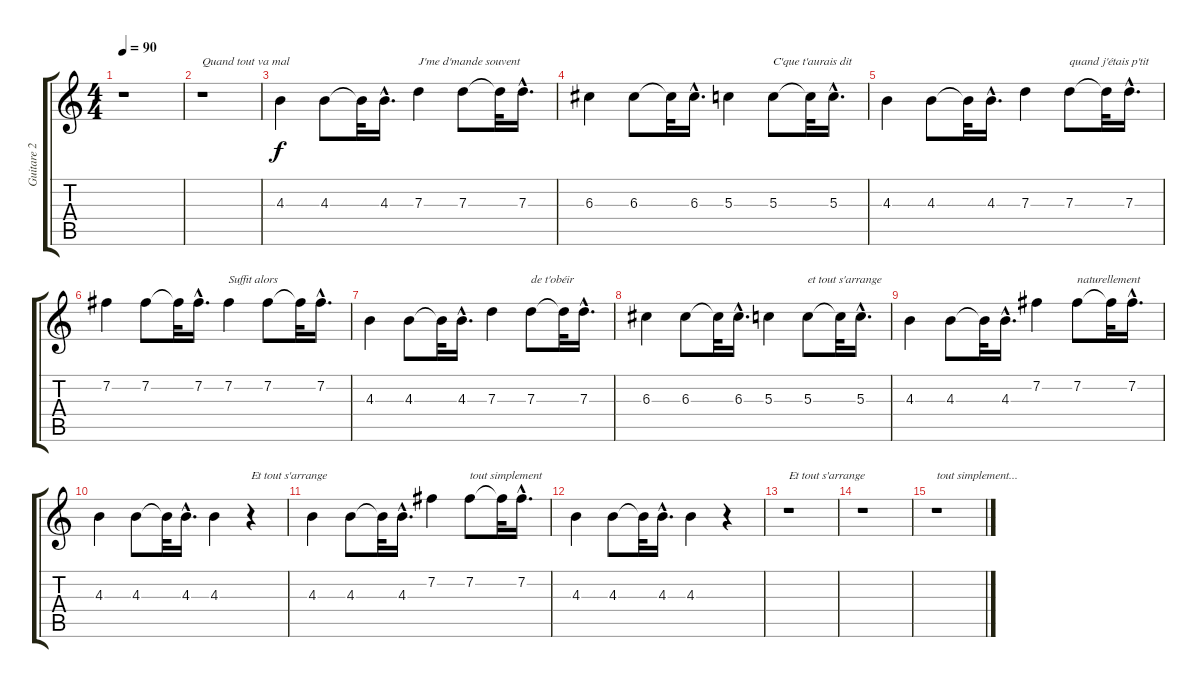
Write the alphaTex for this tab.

\track ("Guitare 2" "Guitare 2") {instrument electricguitarclean}
\staff {score tabs}
\tuning (E4 B3 G3 D3 A2 E2) {hide}
\ts (4 4)
\tempo 90
\clef g2
\ks c
r.1{dy f} |
r.1{txt "Quand tout va mal"} |
4.3.4 4.3.8 4.3{t}.32 4.3{hac}.16{d} 7.3.4{txt "J'me d'mande souvent"} 7.3.8 7.3{t}.32 7.3{hac}.16{d} |
6.3.4 6.3.8 6.3{t}.32 6.3{hac}.16{d} 5.3.4 5.3.8{txt "C'que t'aurais dit"} 5.3{t}.32 5.3{hac}.16{d} |
4.3.4 4.3.8 4.3{t}.32 4.3{hac}.16{d} 7.3.4 7.3.8{txt "quand j'étais p'tit"} 7.3{t}.32 7.3{hac}.16{d} |
7.2.4 7.2.8 7.2{t}.32 7.2{hac}.16{d} 7.2.4{txt "Suffit alors"} 7.2.8 7.2{t}.32 7.2{hac}.16{d} |
4.3.4 4.3.8 4.3{t}.32 4.3{hac}.16{d} 7.3.4 7.3.8{txt "de t'obéir"} 7.3{t}.32 7.3{hac}.16{d} |
6.3.4 6.3.8 6.3{t}.32 6.3{hac}.16{d} 5.3.4 5.3.8{txt "et tout s'arrange"} 5.3{t}.32 5.3{hac}.16{d} |
4.3.4 4.3.8 4.3{t}.32 4.3{hac}.16{d} 7.2.4 7.2.8{txt "naturellement"} 7.2{t}.32 7.2{hac}.16{d} |
4.3.4 4.3.8 4.3{t}.32 4.3{hac}.16{d} 4.3.4 r.4{txt "Et tout s'arrange"} |
4.3.4 4.3.8 4.3{t}.32 4.3{hac}.16{d} 7.2.4 7.2.8{txt "tout simplement"} 7.2{t}.32 7.2{hac}.16{d} |
4.3.4 4.3.8 4.3{t}.32 4.3{hac}.16{d} 4.3.4 r.4 |
r.1{txt "Et tout s'arrange"} |
r.1 |
r.1{txt "tout simplement..."}
